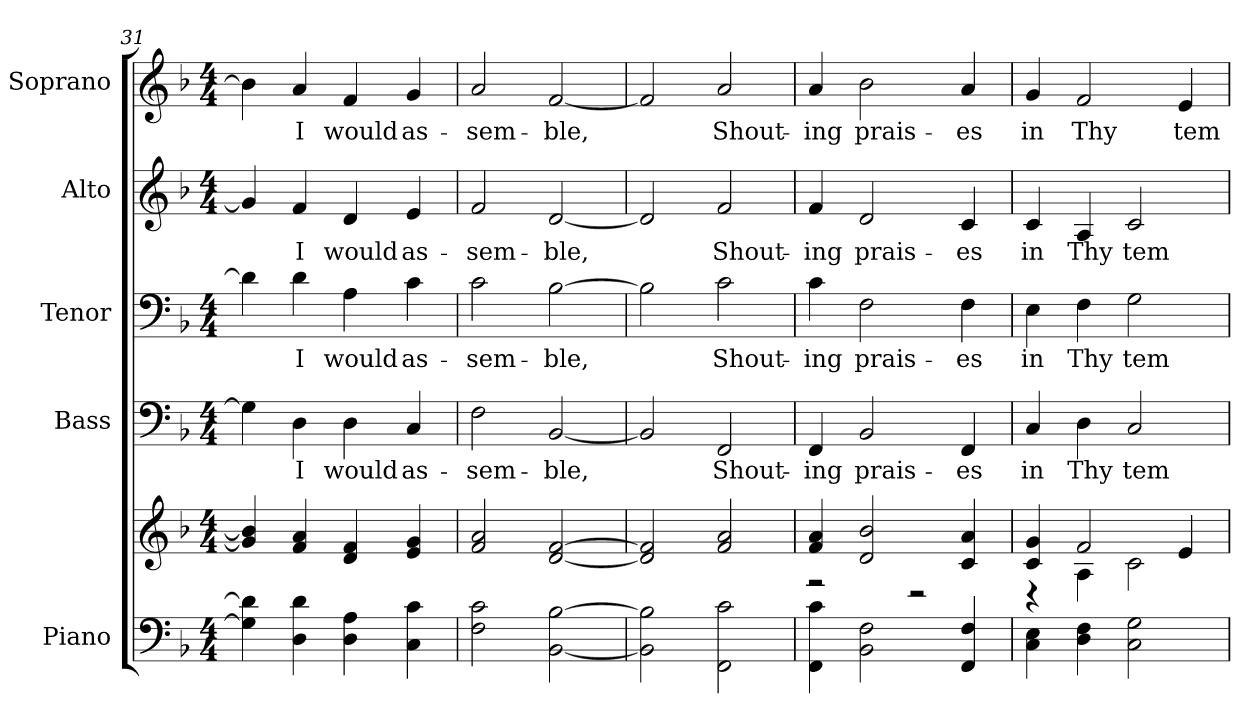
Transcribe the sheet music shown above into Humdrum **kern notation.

**kern	**kern	**kern	**text	**kern	**text	**kern	**text	**kern	**text
*part5	*part5	*part4	*part4	*part3	*part3	*part2	*part2	*part1	*part1
*staff6	*staff5	*staff4	*staff4	*staff3	*staff3	*staff2	*staff2	*staff1	*staff1
*I"Piano	*	*I"Bass	*	*I"Tenor	*	*I"Alto	*	*I"Soprano	*
*I'Pno.	*	*I'B.	*	*I'T.	*	*I'A.	*	*I'S.	*
*clefF4	*clefG2	*clefF4	*	*clefF4	*	*clefG2	*	*clefG2	*
*k[b-]	*k[b-]	*k[b-]	*	*k[b-]	*	*k[b-]	*	*k[b-]	*
*F:	*F:	*F:	*	*F:	*	*F:	*	*F:	*
*M4/4	*M4/4	*M4/4	*	*M4/4	*	*M4/4	*	*M4/4	*
=31	=31	=31	=31	=31	=31	=31	=31	=31	=31
4Gi\] 4di]	4gi/] 4b-i]	4Gi\]	.	4di\]	.	4gi/]	.	4b-i\]	.
!	!	!	!LO:LY:b:color=#000000	!	!	!	!	!	!
!	!	!	!	!	!LO:LY:b:color=#000000	!	!	!	!
!	!	!	!	!	!	!	!LO:LY:b:color=#000000	!	!
!	!	!	!	!	!	!	!	!	!LO:LY:b:color=#000000
4Di\ 4di	4fi/ 4ai	4Di\	I	4di\	I	4fi/	I	4ai/	I
!	!	!	!LO:LY:b:color=#000000	!	!	!	!	!	!
!	!	!	!	!	!LO:LY:b:color=#000000	!	!	!	!
!	!	!	!	!	!	!	!LO:LY:b:color=#000000	!	!
!	!	!	!	!	!	!	!	!	!LO:LY:b:color=#000000
4Di\ 4Ai	4di/ 4fi	4Di\	would	4Ai\	would	4di/	would	4fi/	would
!	!	!	!LO:LY:b:color=#000000	!	!	!	!	!	!
!	!	!	!	!	!LO:LY:b:color=#000000	!	!	!	!
!	!	!	!	!	!	!	!LO:LY:b:color=#000000	!	!
!	!	!	!	!	!	!	!	!	!LO:LY:b:color=#000000
4Ci\ 4ci	4ei/ 4gi	4Ci/	as-	4ci\	as-	4ei/	as-	4gi/	as-
!!LO:PB:g=z
=32	=32	=32	=32	=32	=32	=32	=32	=32	=32
!	!	!	!LO:LY:b:color=#000000	!	!	!	!	!	!
!	!	!	!	!	!LO:LY:b:color=#000000	!	!	!	!
!	!	!	!	!	!	!	!LO:LY:b:color=#000000	!	!
!	!	!	!	!	!	!	!	!	!LO:LY:b:color=#000000
2Fi\ 2ci	2fi/ 2ai	2Fi\	-sem-	2ci\	-sem-	2fi/	-sem-	2ai/	-sem-
!	!	!	!LO:LY:b:color=#000000	!	!	!	!	!	!
!	!	!	!	!	!LO:LY:b:color=#000000	!	!	!	!
!	!	!	!	!	!	!	!LO:LY:b:color=#000000	!	!
!	!	!	!	!	!	!	!	!	!LO:LY:b:color=#000000
[<2BB-i\ [>2B-i	[<2di/ [>2fi	[<2BB-i/	-ble,	[>2B-i\	-ble,	[<2di/	-ble,	[<2fi/	-ble,
=33	=33	=33	=33	=33	=33	=33	=33	=33	=33
2BB-i\] 2B-i]	2di/] 2fi]	2BB-i/]	.	2B-i\]	.	2di/]	.	2fi/]	.
!	!	!	!LO:LY:b:color=#000000	!	!	!	!	!	!
!	!	!	!	!	!LO:LY:b:color=#000000	!	!	!	!
!	!	!	!	!	!	!	!LO:LY:b:color=#000000	!	!
!	!	!	!	!	!	!	!	!	!LO:LY:b:color=#000000
2FFi\ 2ci	2fi/ 2ai	2FFi/	Shout-	2ci\	Shout-	2fi/	Shout-	2ai/	Shout-
!!LO:PB:g=z
=34	=34	=34	=34	=34	=34	=34	=34	=34	=34
*	*^	*	*	*	*	*	*	*	*
!	!	!	!	!LO:LY:b:color=#000000	!	!	!	!	!	!
!	!	!	!	!	!	!LO:LY:b:color=#000000	!	!	!	!
!	!	!	!	!	!	!	!	!LO:LY:b:color=#000000	!	!
!	!	!	!	!	!	!	!	!	!	!LO:LY:b:color=#000000
4FFi\ 4ci	4fi/ 4ai	2r	4FFi/	-ing	4ci\	-ing	4fi/	-ing	4ai/	-ing
!	!	!	!	!LO:LY:b:color=#000000	!	!	!	!	!	!
!	!	!	!	!	!	!LO:LY:b:color=#000000	!	!	!	!
!	!	!	!	!	!	!	!	!LO:LY:b:color=#000000	!	!
!	!	!	!	!	!	!	!	!	!	!LO:LY:b:color=#000000
2BB-i\ 2Fi	2di/ 2b-i	.	2BB-i/	prais-	2Fi\	prais-	2di/	prais-	2b-i\	prais-
.	.	2r	.	.	.	.	.	.	.	.
!	!	!	!	!LO:LY:b:color=#000000	!	!	!	!	!	!
!	!	!	!	!	!	!LO:LY:b:color=#000000	!	!	!	!
!	!	!	!	!	!	!	!	!LO:LY:b:color=#000000	!	!
!	!	!	!	!	!	!	!	!	!	!LO:LY:b:color=#000000
4FFi/ 4Fi	4ci/ 4ai	.	4FFi/	-es	4Fi\	-es	4ci/	-es	4ai/	-es
=35	=35	=35	=35	=35	=35	=35	=35	=35	=35	=35
!	!	!	!	!LO:LY:b:color=#000000	!	!	!	!	!	!
!	!	!	!	!	!	!LO:LY:b:color=#000000	!	!	!	!
!	!	!	!	!	!	!	!	!LO:LY:b:color=#000000	!	!
!	!	!	!	!	!	!	!	!	!	!LO:LY:b:color=#000000
4Ci\ 4Ei	4ci/ 4gi	4r	4Ci/	in	4Ei\	in	4ci/	in	4gi/	in
!	!	!	!	!LO:LY:b:color=#000000	!	!	!	!	!	!
!	!	!	!	!	!	!LO:LY:b:color=#000000	!	!	!	!
!	!	!	!	!	!	!	!	!LO:LY:b:color=#000000	!	!
!	!	!	!	!	!	!	!	!	!	!LO:LY:b:color=#000000
4Di\ 4Fi	2fi/	4Ai\	4Di\	Thy	4Fi\	Thy	4Ai/	Thy	2fi/	Thy
!	!	!	!	!LO:LY:b:color=#000000	!	!	!	!	!	!
!	!	!	!	!	!	!LO:LY:b:color=#000000	!	!	!	!
!	!	!	!	!	!	!	!	!LO:LY:b:color=#000000	!	!
2Ci\ 2Gi	.	2ci\	2Ci/	tem-	2Gi\	tem-	2ci/	tem-	.	.
!	!	!	!	!	!	!	!	!	!	!LO:LY:b:color=#000000
.	4ei/	.	.	.	.	.	.	.	4ei/	tem-
*	*v	*v	*	*	*	*	*	*	*	*
=	=	=	=	=	=	=	=	=	=
*-	*-	*-	*-	*-	*-	*-	*-	*-	*-
